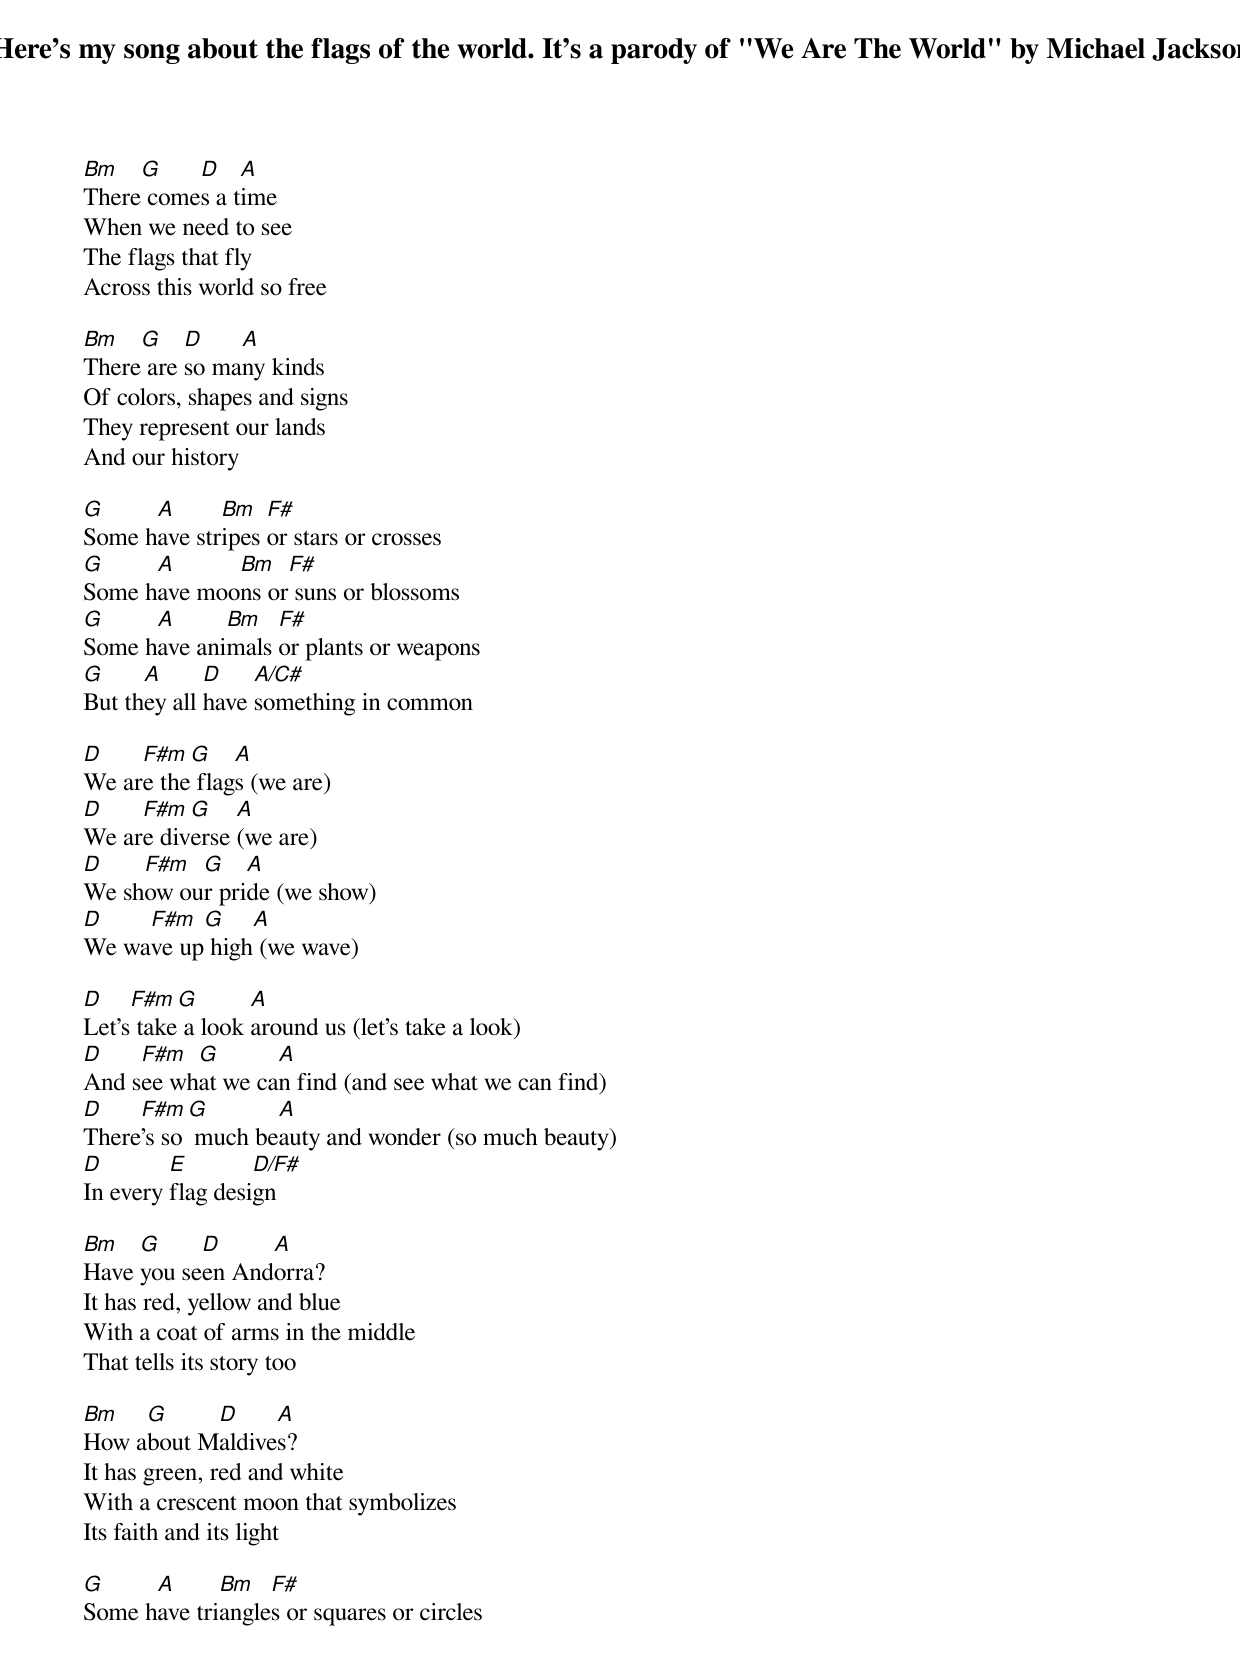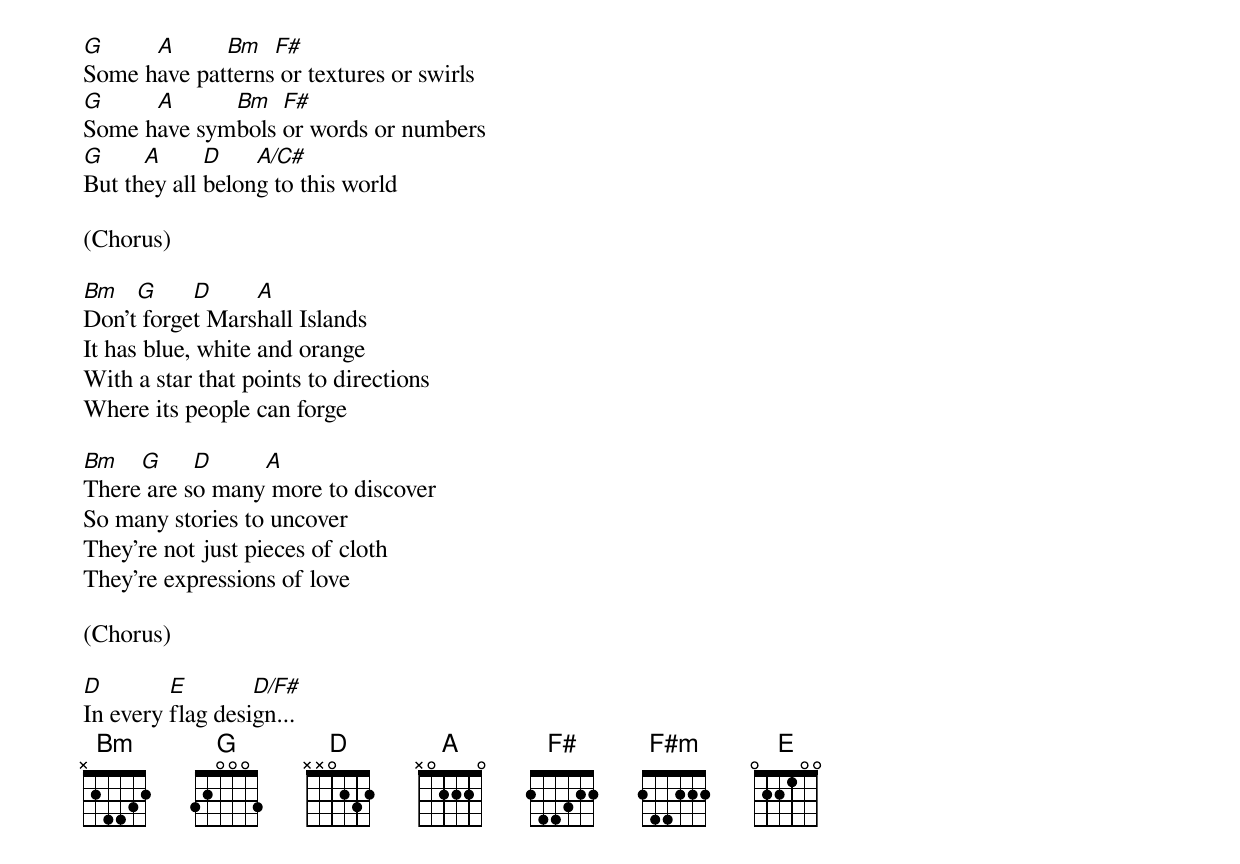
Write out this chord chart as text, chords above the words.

Okay, I'm ready to show you what I've got! Here's my song about the flags of the world. It's a parody of "We Are The World" by Michael Jackson and Lionel Richie. I hope you like it! ðŸ˜Š

Bm   G    D    A
There comes a time
When we need to see
The flags that fly
Across this world so free

Bm   G    D    A
There are so many kinds
Of colors, shapes and signs
They represent our lands
And our history

G     A      Bm   F#
Some have stripes or stars or crosses
G     A      Bm   F#
Some have moons or suns or blossoms
G     A      Bm   F#
Some have animals or plants or weapons
G     A      D    A/C#
But they all have something in common

D    F#m  G    A
We are the flags (we are)
D    F#m  G    A
We are diverse (we are)
D    F#m  G    A
We show our pride (we show)
D    F#m  G    A
We wave up high (we wave)

D    F#m  G       A
Let's take a look around us (let's take a look)
D    F#m  G       A
And see what we can find (and see what we can find)
D    F#m  G       A
There's so much beauty and wonder (so much beauty)
D        E        D/F#
In every flag design

Bm   G     D     A
Have you seen Andorra?
It has red, yellow and blue
With a coat of arms in the middle
That tells its story too

Bm   G     D     A
How about Maldives?
It has green, red and white
With a crescent moon that symbolizes
Its faith and its light

G     A      Bm   F#
Some have triangles or squares or circles
G     A      Bm   F#
Some have patterns or textures or swirls
G     A      Bm   F#
Some have symbols or words or numbers
G     A      D    A/C#
But they all belong to this world

(Chorus)

Bm   G     D     A
Don't forget Marshall Islands
It has blue, white and orange
With a star that points to directions
Where its people can forge

Bm   G     D     A
There are so many more to discover
So many stories to uncover
They're not just pieces of cloth
They're expressions of love

(Chorus)

D        E        D/F#
In every flag design...
